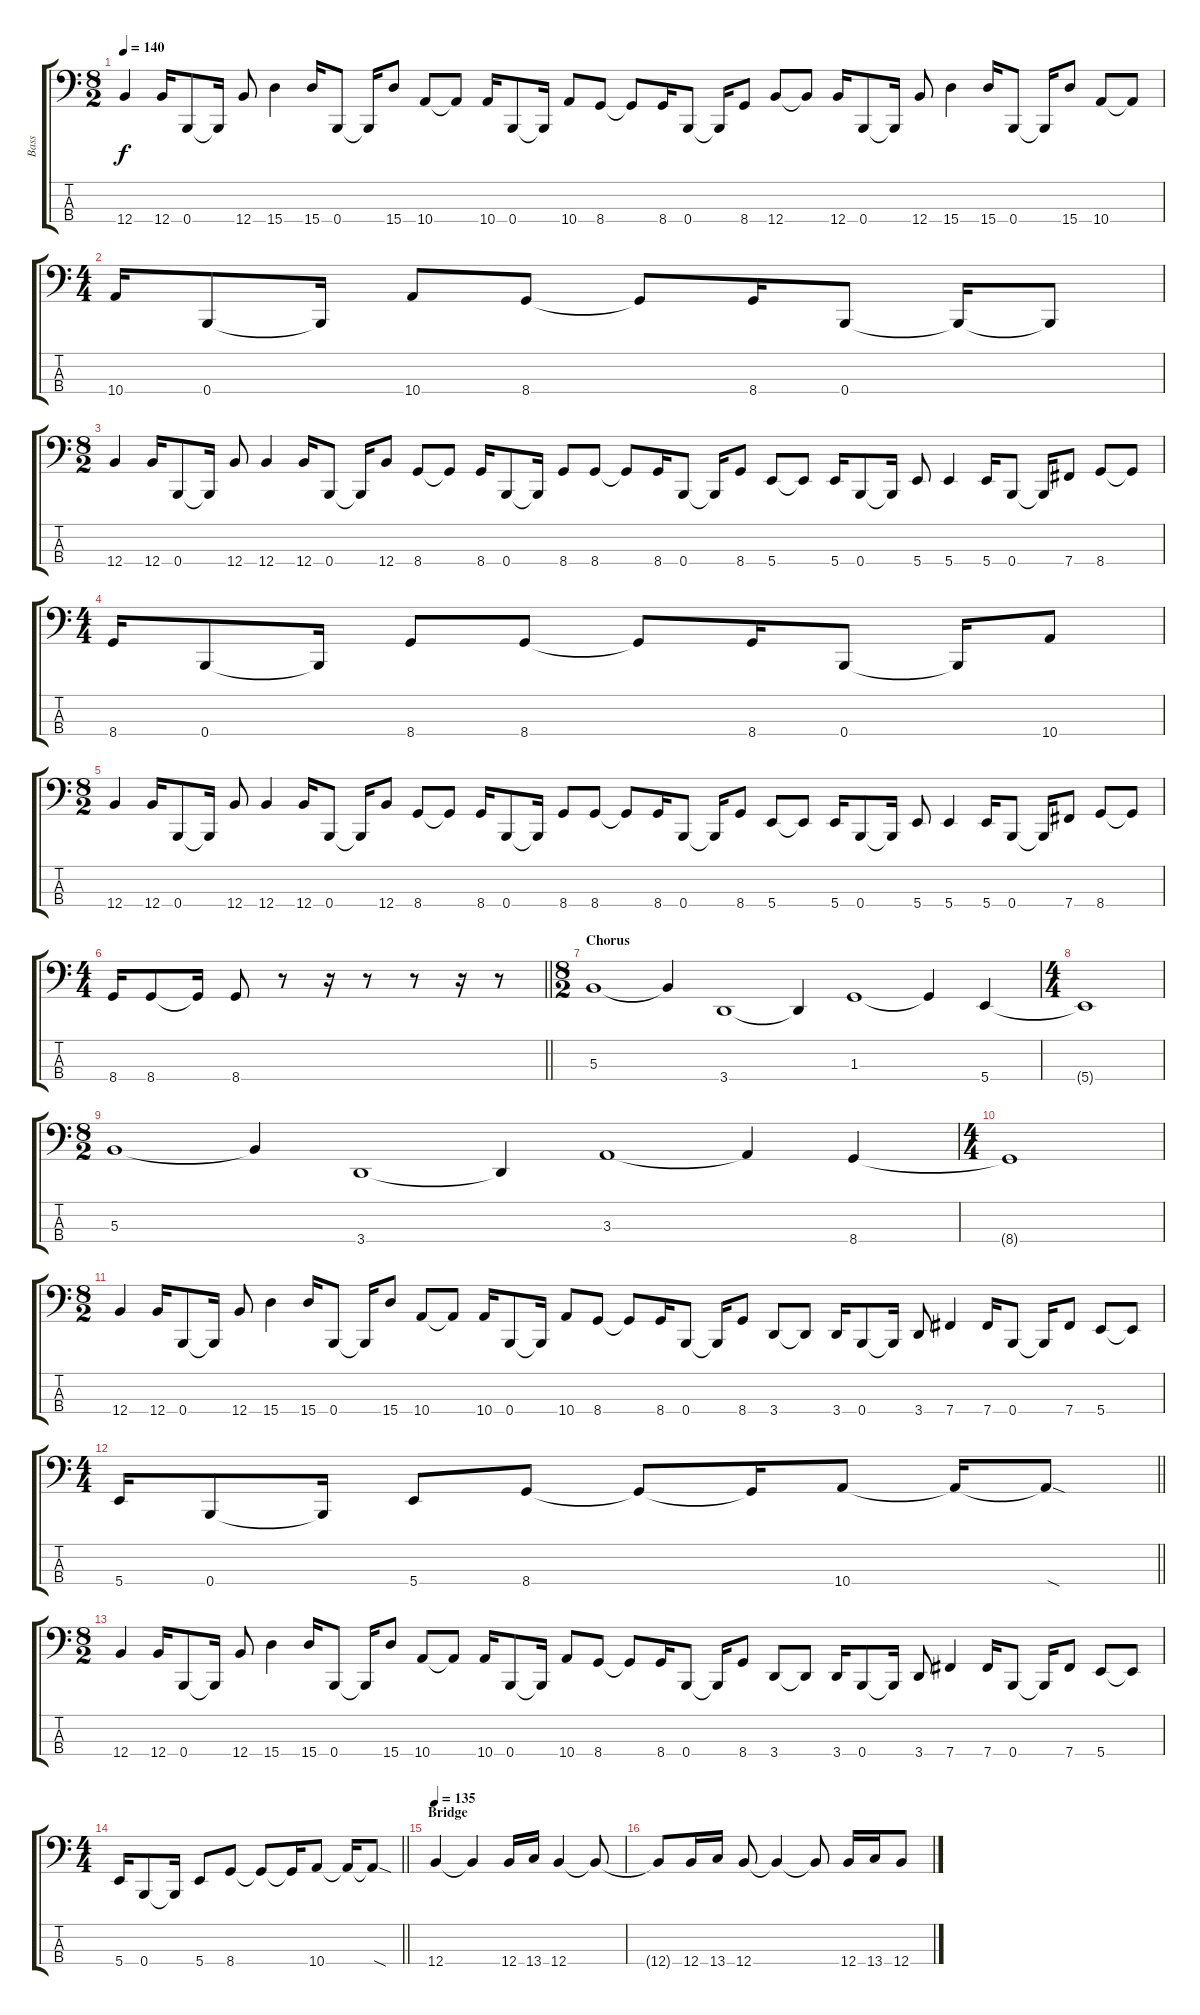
\track ("Bass" "Bass") {instrument electricbassfinger}
\staff {score tabs}
\tuning (E2 B1 Gb1 B0) {hide}
\ts (8 2)
\tempo 140
\clef f4
\ks c
12.4.4{dy f} 12.4.16 0.4.8 0.4{t}.16 12.4.8 15.4.4 15.4.16 0.4.8 0.4{t}.16 15.4.8 10.4.8 10.4{t}.8 10.4.16 0.4.8 0.4{t}.16 10.4.8 8.4.8 8.4{t}.8 8.4.16 0.4.8 0.4{t}.16 8.4.8 12.4.8 12.4{t}.8 12.4.16 0.4.8 0.4{t}.16 12.4.8 15.4.4 15.4.16 0.4.8 0.4{t}.16 15.4.8 10.4.8 10.4{t}.8 |
\ts (4 4)
10.4.16 0.4.8 0.4{t}.16 10.4.8 8.4.8 8.4{t}.8 8.4.16 0.4.8 0.4{t}.16 0.4{t}.8 |
\ts (8 2)
12.4.4 12.4.16 0.4.8 0.4{t}.16 12.4.8 12.4.4 12.4.16 0.4.8 0.4{t}.16 12.4.8 8.4.8 8.4{t}.8 8.4.16 0.4.8 0.4{t}.16 8.4.8 8.4.8 8.4{t}.8 8.4.16 0.4.8 0.4{t}.16 8.4.8 5.4.8 5.4{t}.8 5.4.16 0.4.8 0.4{t}.16 5.4.8 5.4.4 5.4.16 0.4.8 0.4{t}.16 7.4.8 8.4.8 8.4{t}.8 |
\ts (4 4)
8.4.16 0.4.8 0.4{t}.16 8.4.8 8.4.8 8.4{t}.8 8.4.16 0.4.8 0.4{t}.16 10.4.8 |
\ts (8 2)
12.4.4 12.4.16 0.4.8 0.4{t}.16 12.4.8 12.4.4 12.4.16 0.4.8 0.4{t}.16 12.4.8 8.4.8 8.4{t}.8 8.4.16 0.4.8 0.4{t}.16 8.4.8 8.4.8 8.4{t}.8 8.4.16 0.4.8 0.4{t}.16 8.4.8 5.4.8 5.4{t}.8 5.4.16 0.4.8 0.4{t}.16 5.4.8 5.4.4 5.4.16 0.4.8 0.4{t}.16 7.4.8 8.4.8 8.4{t}.8 |
\ts (4 4)
\barLineRight lightlight
8.4.16 8.4.8 8.4{t}.16 8.4.8 r.8 r.16 r.8 r.8 r.16 r.8 |
\ts (8 2)
\section ("" "Chorus")
5.3.1 5.3{t}.4 3.4.1 3.4{t}.4 1.3.1 1.3{t}.4 5.4.4 |
\ts (4 4)
5.4{t}.1 |
\ts (8 2)
5.3.1 5.3{t}.4 3.4.1 3.4{t}.4 3.3.1 3.3{t}.4 8.4.4 |
\ts (4 4)
8.4{t}.1 |
\ts (8 2)
12.4.4 12.4.16 0.4.8 0.4{t}.16 12.4.8 15.4.4 15.4.16 0.4.8 0.4{t}.16 15.4.8 10.4.8 10.4{t}.8 10.4.16 0.4.8 0.4{t}.16 10.4.8 8.4.8 8.4{t}.8 8.4.16 0.4.8 0.4{t}.16 8.4.8 3.4.8 3.4{t}.8 3.4.16 0.4.8 0.4{t}.16 3.4.8 7.4.4 7.4.16 0.4.8 0.4{t}.16 7.4.8 5.4.8 5.4{t}.8 |
\ts (4 4)
\barLineRight lightlight
5.4.16 0.4.8 0.4{t}.16 5.4.8 8.4.8 8.4{t}.8 8.4{t}.16 10.4.8 10.4{t}.16 10.4{sod t}.8 |
\ts (8 2)
12.4.4 12.4.16 0.4.8 0.4{t}.16 12.4.8 15.4.4 15.4.16 0.4.8 0.4{t}.16 15.4.8 10.4.8 10.4{t}.8 10.4.16 0.4.8 0.4{t}.16 10.4.8 8.4.8 8.4{t}.8 8.4.16 0.4.8 0.4{t}.16 8.4.8 3.4.8 3.4{t}.8 3.4.16 0.4.8 0.4{t}.16 3.4.8 7.4.4 7.4.16 0.4.8 0.4{t}.16 7.4.8 5.4.8 5.4{t}.8 |
\ts (4 4)
\barLineRight lightlight
5.4.16 0.4.8 0.4{t}.16 5.4.8 8.4.8 8.4{t}.8 8.4{t}.16 10.4.8 10.4{t}.16 10.4{sod t}.8 |
\section ("" "Bridge")
\tempo 135
12.4.4 12.4{t}.4 12.4.16 13.4.16 12.4.4 12.4{t}.8 |
12.4{t}.8 12.4.16 13.4.16 12.4.8 12.4{t}.4 12.4{t}.8 12.4.16 13.4.16 12.4.8
